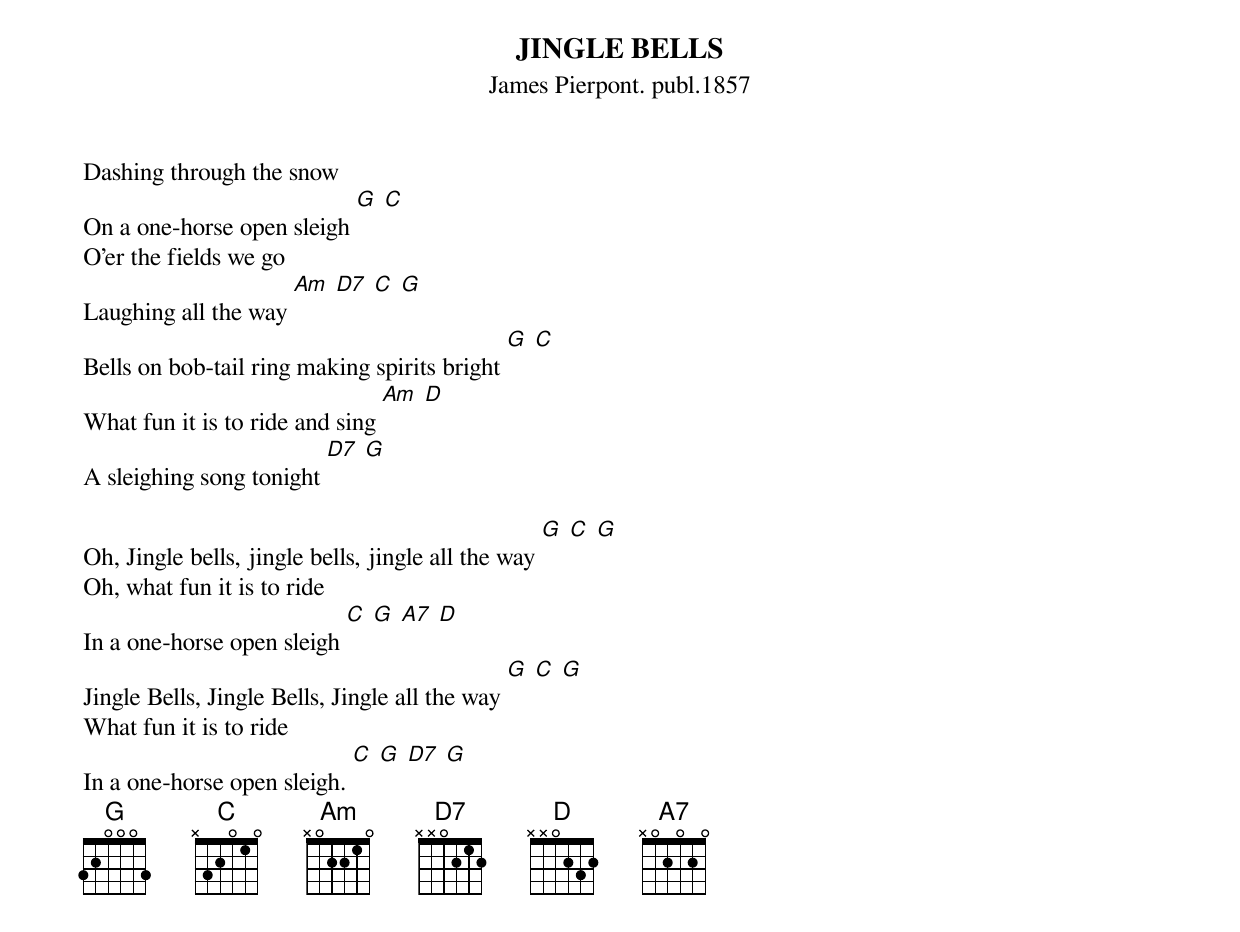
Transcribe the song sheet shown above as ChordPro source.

{t:JINGLE BELLS}
{st:James Pierpont. publ.1857}

Dashing through the snow
On a one-horse open sleigh [G] [C]
O'er the fields we go
Laughing all the way [Am] [D7] [C] [G]
Bells on bob-tail ring making spirits bright [G] [C]
What fun it is to ride and sing [Am] [D]
A sleighing song tonight [D7] [G]

Oh, Jingle bells, jingle bells, jingle all the way [G] [C] [G]
Oh, what fun it is to ride
In a one-horse open sleigh [C] [G] [A7] [D]
Jingle Bells, Jingle Bells, Jingle all the way [G] [C] [G]
What fun it is to ride
In a one-horse open sleigh. [C] [G] [D7] [G]
